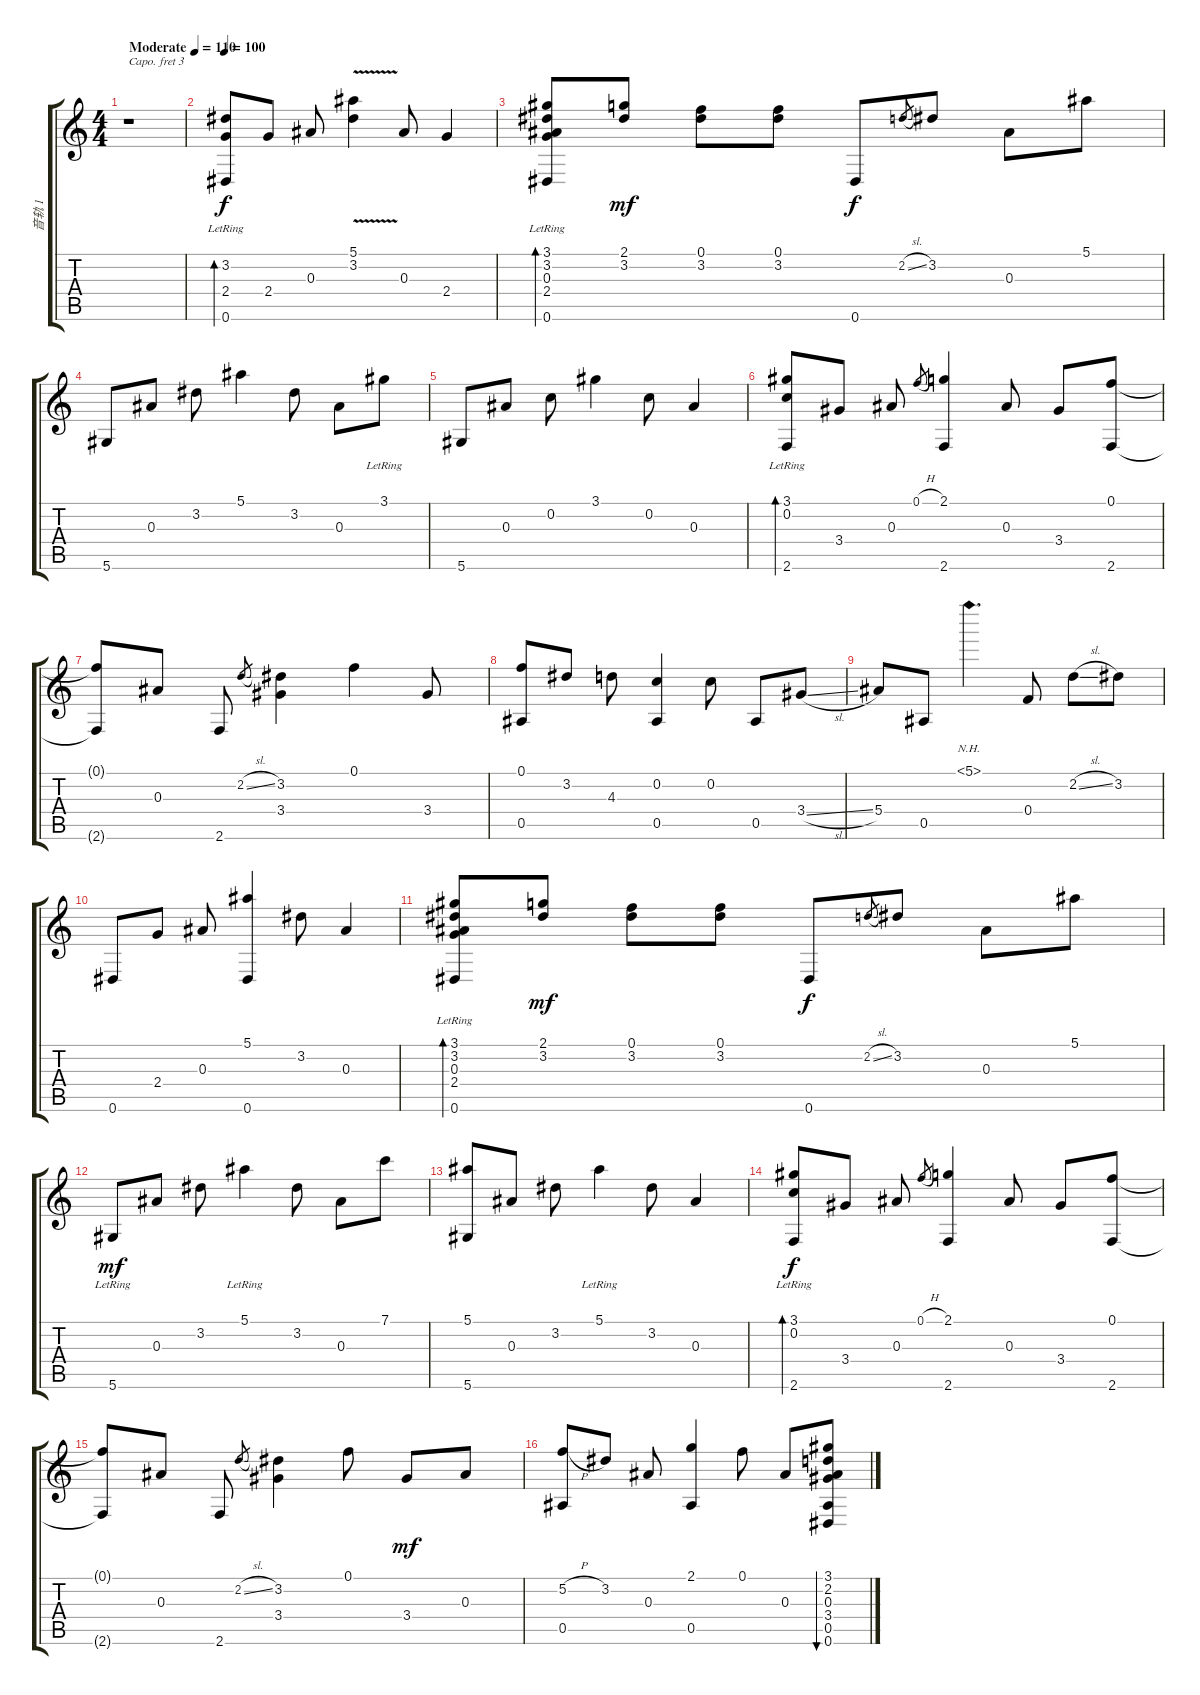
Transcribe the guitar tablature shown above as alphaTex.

\track ("音轨 1" "音轨 1") {instrument acousticguitarsteel}
\staff {score tabs}
\capo 3
\tuning (D4 A3 G3 D3 G2 C2) {hide}
\ts (4 4)
\tempo (110 "Moderate")
\clef g2
\ks c
r.1{dy f instrument acousticguitarsteel} |
\tempo 100
(3.2 2.4 0.6{lr}).8{bd 480} 2.4.8 0.3.8 (5.1{v} 3.2).4 0.3.8 2.4.4 |
(3.1 3.2 0.3 2.4 0.6{lr}).8{bd 480} (2.1 3.2).8{dy mf} (0.1 3.2).8 (0.1 3.2).8 0.6.8{dy f} 2.2{sl}.8{gr} 3.2.8 0.3.8 5.1.8 |
5.6.8 0.3.8 3.2.8 5.1.4 3.2.8 0.3.8 3.1{lr}.8 |
5.6.8 0.3.8 0.2.8 3.1.4 0.2.8 0.3.4 |
(3.1{lr} 0.2 2.6).8{bd 480} 3.4.8 0.3.8 0.1{h}.8{gr} (2.1 2.6).4 0.3.8 3.4.8 (0.1 2.6).8 |
(0.1{t} 2.6{t}).8 0.3.8 2.6.8 2.2{sl}.8{gr} (3.2 3.4).4 0.1.4 3.4.8 |
(0.1 0.5).8 3.2.8 4.3.8 (0.2 0.5).4 0.2.8 0.5.8 3.4{sl}.8 |
5.4.8 0.5.8 5.1{nh}.4{d} 0.4.8 2.2{sl}.8 3.2.8 |
0.6.8 2.4.8 0.3.8 (5.1 0.6).4 3.2.8 0.3.4 |
(3.1 3.2 0.3 2.4 0.6{lr}).8{bd 480} (2.1 3.2).8{dy mf} (0.1 3.2).8 (0.1 3.2).8 0.6.8{dy f} 2.2{sl}.8{gr} 3.2.8 0.3.8 5.1.8 |
5.6{lr}.8{dy mf} 0.3.8 3.2.8 5.1{lr}.4 3.2.8 0.3.8 7.1.8 |
(5.1 5.6).8 0.3.8 3.2.8 5.1{lr}.4 3.2.8 0.3.4 |
(3.1{lr} 0.2 2.6).8{bd 480 dy f} 3.4.8 0.3.8 0.1{h}.8{gr} (2.1 2.6).4 0.3.8 3.4.8 (0.1 2.6).8 |
(0.1{t} 2.6{t}).8 0.3.8 2.6.8 2.2{sl}.8{gr} (3.2 3.4).4 0.1.8 3.4.8{dy mf} 0.3.8 |
(5.2{h} 0.5).8 3.2.8 0.3.8 (2.1 0.5).4 0.1.8 0.3.8 (3.1 2.2 0.3 3.4 0.5 0.6).8{bu 480}
